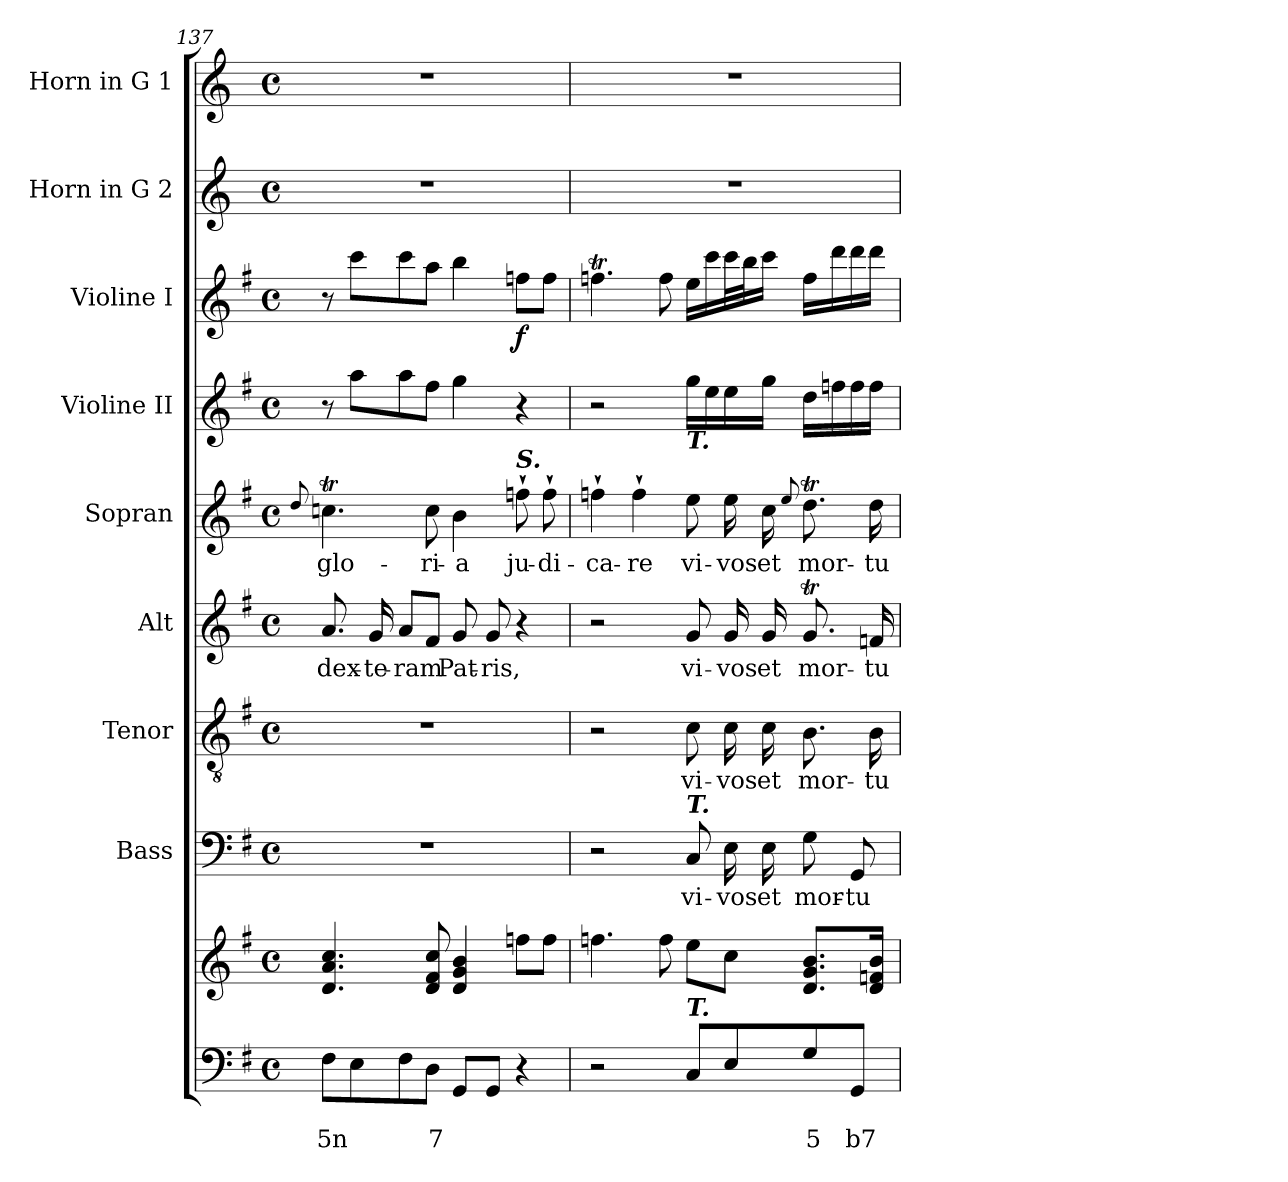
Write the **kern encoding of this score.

**kern	**text	**text	**kern	**kern	**text	**kern	**text	**kern	**text	**kern	**text	**kern	**kern	**dynam	**kern	**kern
*part9	*part9	*part9	*part9	*part8	*part8	*part7	*part7	*part6	*part6	*part5	*part5	*part4	*part3	*part3	*part2	*part1
*staff10	*staff10	*staff10	*staff9	*staff8	*staff8	*staff7	*staff7	*staff6	*staff6	*staff5	*staff5	*staff4	*staff3	*staff3	*staff2	*staff1
*	*	*	*	*I"Bass	*	*I"Tenor	*	*I"Alt	*	*I"Sopran	*	*I"Violine II	*I"Violine I	*	*I"Horn in G 2	*I"Horn in G 1
*	*	*	*	*I'B.	*	*I'T.	*	*I'A.	*	*I'S.	*	*I'Vl. II	*I'Vl. I	*	*	*
*clefF4	*	*	*clefG2	*clefF4	*	*clefGv2	*	*clefG2	*	*clefG2	*	*clefG2	*clefG2	*	*clefG2	*clefG2
*	*	*	*	*	*	*	*	*	*	*	*	*	*	*	*ITrd3c5	*ITrd3c5
*k[f#]	*	*	*k[f#]	*k[f#]	*	*k[f#]	*	*k[f#]	*	*k[f#]	*	*k[f#]	*k[f#]	*	*k[f#]	*k[f#]
*G:	*	*	*G:	*G:	*	*G:	*	*G:	*	*G:	*	*G:	*G:	*	*G:	*G:
*M4/4	*	*	*M4/4	*M4/4	*	*M4/4	*	*M4/4	*	*M4/4	*	*M4/4	*M4/4	*	*M4/4	*M4/4
*met(c)	*	*	*met(c)	*met(c)	*	*met(c)	*	*met(c)	*	*met(c)	*	*met(c)	*met(c)	*	*met(c)	*met(c)
=137	=137	=137	=137	=137	=137	=137	=137	=137	=137	=137	=137	=137	=137	=137	=137	=137
.	.	.	.	.	.	.	.	.	.	8qqdd/	.	.	.	.	.	.
!	!	!LO:LY:b	!	!	!	!	!	!	!LO:LY:b	!	!LO:LY:b	!	!	!	!	!
8F#\L	.	5n	4.d/ 4.a/ 4.cc/	1r	.	1r	.	8.a/	dex-	4.ccnT\	glo-	8r	8r	.	1r	1r
!	!	!LO:LY:b	!	!	!	!	!	!	!	!	!	!	!	!	!	!
8E\	.	_	.	.	.	.	.	.	.	.	.	8aa\L	8ccc\L	.	.	.
!	!	!	!	!	!	!	!	!	!LO:LY:b	!	!	!	!	!	!	!
.	.	.	.	.	.	.	.	16g/	-te-	.	.	.	.	.	.	.
!	!	!	!	!	!	!	!	!	!LO:LY:b	!	!	!	!	!	!	!
8F#\	.	.	.	.	.	.	.	8a/L	-ram	.	.	8aa\	8ccc\	.	.	.
!	!	!LO:LY:b	!	!	!	!	!	!	!	!	!LO:LY:b	!	!	!	!	!
8D\J	.	7	8d/ 8f#/ 8cc/	.	.	.	.	8f#/J	.	8cc\	-ri-	8ff#\J	8aa\J	.	.	.
!	!	!	!	!	!	!	!	!	!LO:LY:b	!	!LO:LY:b	!	!	!	!	!
8GG/L	.	.	4d/ 4g/ 4b/	.	.	.	.	8g/	Pat-	4b\	-a	4gg\	4bb\	.	.	.
!	!	!	!	!	!	!	!	!	!LO:LY:b	!	!	!	!	!	!	!
8GG/J	.	.	.	.	.	.	.	8g/	-ris,	.	.	.	.	.	.	.
!	!	!	!	!	!	!	!	!	!	!LO:TX:a:Bi:t=S.	!	!	!	!	!	!
!	!	!	!	!	!	!	!	!	!	!	!LO:LY:b	!	!	!LO:DY:b	!	!
4r	.	.	8ffn\L	.	.	.	.	4r	.	8ffn`>\	ju-	4r	8ffn\L	f	.	.
!	!	!	!	!	!	!	!	!	!	!	!LO:LY:b	!	!	!	!	!
.	.	.	8ff\J	.	.	.	.	.	.	8ff`>\	-di-	.	8ff\J	.	.	.
=138	=138	=138	=138	=138	=138	=138	=138	=138	=138	=138	=138	=138	=138	=138	=138	=138
!	!	!	!	!	!	!	!	!	!	!	!LO:LY:b	!	!	!	!	!
2r	.	.	4.ffn\	2r	.	2r	.	2r	.	4ffn`>\	-ca-	2r	4.ffnT\	.	1r	1r
!	!	!	!	!	!	!	!	!	!	!	!LO:LY:b	!	!	!	!	!
.	.	.	.	.	.	.	.	.	.	4ff`>\	-re	.	.	.	.	.
.	.	.	8ff\	.	.	.	.	.	.	.	.	.	8ff\	.	.	.
!	!	!	!	!	!	!	!	!	!	!	!	!LO:TX:b:Bi:t=T.	!	!	!	!
!	!	!	!	!LO:TX:a:Bi:t=T.	!	!	!	!	!	!	!	!	!	!	!	!
!LO:TX:a:Bi:t=T.	!	!	!	!	!	!	!	!	!	!	!	!	!	!	!	!
!	!	!	!	!	!LO:LY:b	!	!LO:LY:b	!	!LO:LY:b	!	!LO:LY:b	!	!	!	!	!
8C/L	.	.	8ee\L	8C/	vi-	8c\	vi-	8g/	vi-	8ee\	vi-	16gg\LL	16ee\LL	.	.	.
.	.	.	.	.	.	.	.	.	.	.	.	16ee\	16ccc\	.	.	.
!	!	!	!	!	!LO:LY:b	!	!LO:LY:b	!	!LO:LY:b	!	!LO:LY:b	!	!	!	!	!
8E/	.	.	8cc\J	16E\	-vos	16c\	-vos	16g/	-vos	16ee\	-vos	16ee\	32ccc\L	.	.	.
.	.	.	.	.	.	.	.	.	.	.	.	.	32bb\J	.	.	.
!	!	!	!	!	!LO:LY:b	!	!LO:LY:b	!	!LO:LY:b	!	!LO:LY:b	!	!	!	!	!
.	.	.	.	16E\	et	16c\	et	16g/	et	16cc\	et	16gg\JJ	16ccc\JJ	.	.	.
.	.	.	.	.	.	.	.	.	.	8qqee/	.	.	.	.	.	.
!	!	!LO:LY:b	!	!	!LO:LY:b	!	!LO:LY:b	!	!LO:LY:b	!	!LO:LY:b	!	!	!	!	!
8G/	.	5	8.d/ 8.g/ 8.b/L	8G\	mor-	8.B\	mor-	8.gT/	mor-	8.ddT\	mor-	16dd\LL	16ff\LL	.	.	.
.	.	.	.	.	.	.	.	.	.	.	.	16ffn\	16ddd\	.	.	.
!	!	!LO:LY:b	!	!	!LO:LY:b	!	!	!	!	!	!	!	!	!	!	!
8GG/J	.	b7	.	8GG/	-tu-	.	.	.	.	.	.	16ff\	16ddd\	.	.	.
!	!	!	!	!	!	!	!LO:LY:b	!	!LO:LY:b	!	!LO:LY:b	!	!	!	!	!
.	.	.	16d/ 16fn/ 16b/Jk	.	.	16B\	-tu-	16fn/	-tu-	16dd\	-tu-	16ff\JJ	16ddd\JJ	.	.	.
=	=	=	=	=	=	=	=	=	=	=	=	=	=	=	=	=
*-	*-	*-	*-	*-	*-	*-	*-	*-	*-	*-	*-	*-	*-	*-	*-	*-
